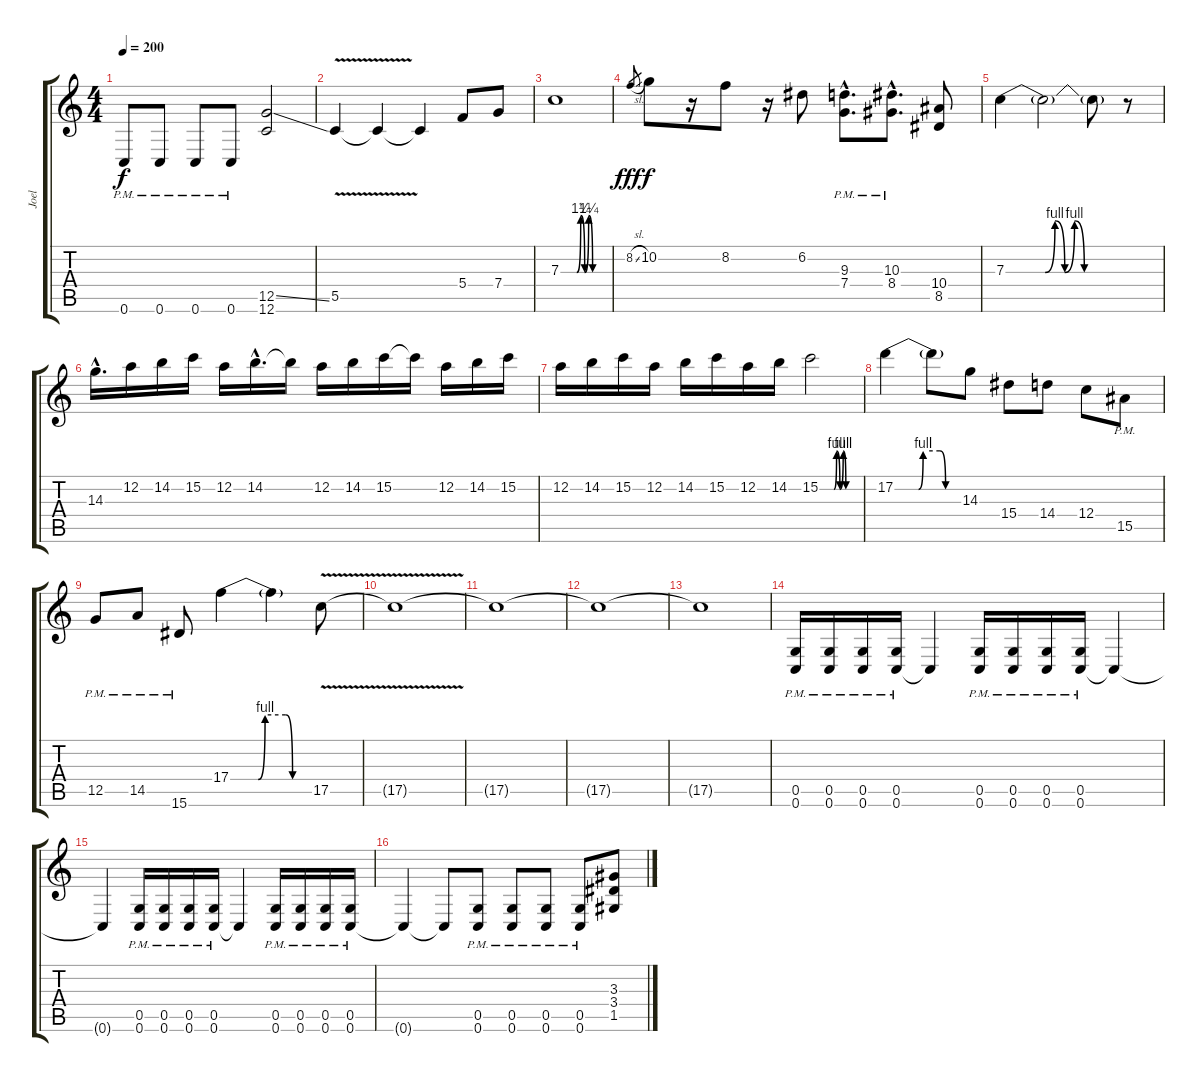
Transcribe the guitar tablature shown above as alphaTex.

\track ("Joel" "Joel") {instrument distortionguitar}
\staff {score tabs}
\tuning (D4 A3 F3 C3 G2 C2) {hide}
\ts (4 4)
\tempo 200
\clef g2
\ks c
0.6{pm}.8{dy f} 0.6{pm}.8 0.6{pm}.8 0.6{pm}.8 (12.5{ss} 12.6).2 |
5.5{v}.4{volume 16} 5.5{t}.4 5.5{t}.4 5.4.8 7.4.8 |
7.3{be (custom 0 0 20 0 25 5 30 0 35 5 40 0 60 0)}.1 |
8.2{sl}.8{gr dy fff} 10.2.8{dy f} r.16 8.2.8 r.16 6.2.8 (9.3{hac pm} 7.4{hac pm}).8{d} (10.3{hac pm} 8.4{hac pm}).8{d} (10.4 8.5).8 |
7.3{be (custom 0 0 10 0 20 0 25 4 30 0 35 4 40 0 50 0 60 0)}.4 7.3{t}.2 7.3{t}.8 r.8 |
14.3{hac}.16{d} 12.2.16 14.2.16 15.2.16 12.2.16 14.2{hac}.16{d} 14.2{t}.16 12.2.16 14.2.16 15.2.16 15.2{t}.16 12.2.16 14.2.16 15.2.16 |
12.2.16 14.2.16 15.2.16 12.2.16 14.2.16 15.2.16 12.2.16 14.2.16 15.2{be (custom 0 0 21 0 25 4 30 0 35 4 39 0 60 0)}.2 |
17.2{be (custom 0 0 21 0 25 4 40 4 45 0 60 0)}.4 17.2{t}.8 14.3.8 15.4.8 14.4.8 12.4.8 15.5{pm}.8 |
12.5{pm}.8 14.5{pm}.8 15.6{pm}.8 17.4{be (custom 0 0 20 0 25 4 40 4 45 0 60 0)}.4 17.4{t}.4 17.5{v}.8 |
17.5{t}.1 |
17.5{t}.1 |
17.5{t}.1 |
17.5{t}.1 |
(0.5{pm} 0.6{pm}).16 (0.5{pm} 0.6{pm}).16 (0.5{pm} 0.6{pm}).16 (0.5{pm} 0.6).16 0.6{t}.4 (0.5{pm} 0.6{pm}).16 (0.5{pm} 0.6{pm}).16 (0.5{pm} 0.6{pm}).16 (0.5{pm} 0.6).16 0.6{t}.4 |
0.6{t}.4 (0.5{pm} 0.6{pm}).16 (0.5{pm} 0.6{pm}).16 (0.5{pm} 0.6{pm}).16 (0.5{pm} 0.6).16 0.6{t}.4 (0.5{pm} 0.6{pm}).16 (0.5{pm} 0.6{pm}).16 (0.5{pm} 0.6{pm}).16 (0.5{pm} 0.6).16 |
0.6{t}.4 0.6{t}.8 (0.5{pm} 0.6{pm}).8 (0.5{pm} 0.6{pm}).8 (0.5{pm} 0.6{pm}).8 (0.5{pm} 0.6{pm}).8 (3.3 3.4 1.5).8
